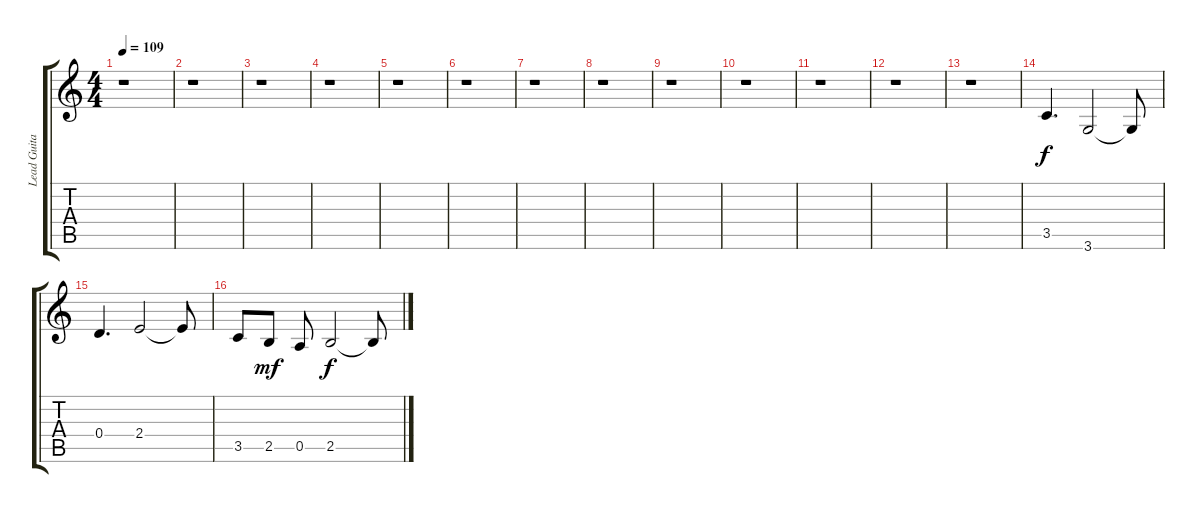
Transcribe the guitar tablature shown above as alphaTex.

\track ("Lead Guitar (Harmonies)" "Lead Guita") {instrument acousticguitarnylon}
\staff {score tabs}
\tuning (E4 B3 G3 D3 A2 E2) {hide}
\ts (4 4)
\tempo 109
\clef g2
\ks c
r.1{dy f instrument acousticguitarnylon} |
r.1 |
r.1 |
r.1 |
r.1 |
r.1 |
r.1 |
r.1 |
r.1 |
r.1 |
r.1 |
r.1 |
r.1 |
3.5.4{d} 3.6.2 3.6{t}.8 |
0.4.4{d} 2.4.2 2.4{t}.8 |
3.5.8 2.5.8{dy mf} 0.5.8 2.5.2{dy f} 2.5{t}.8
